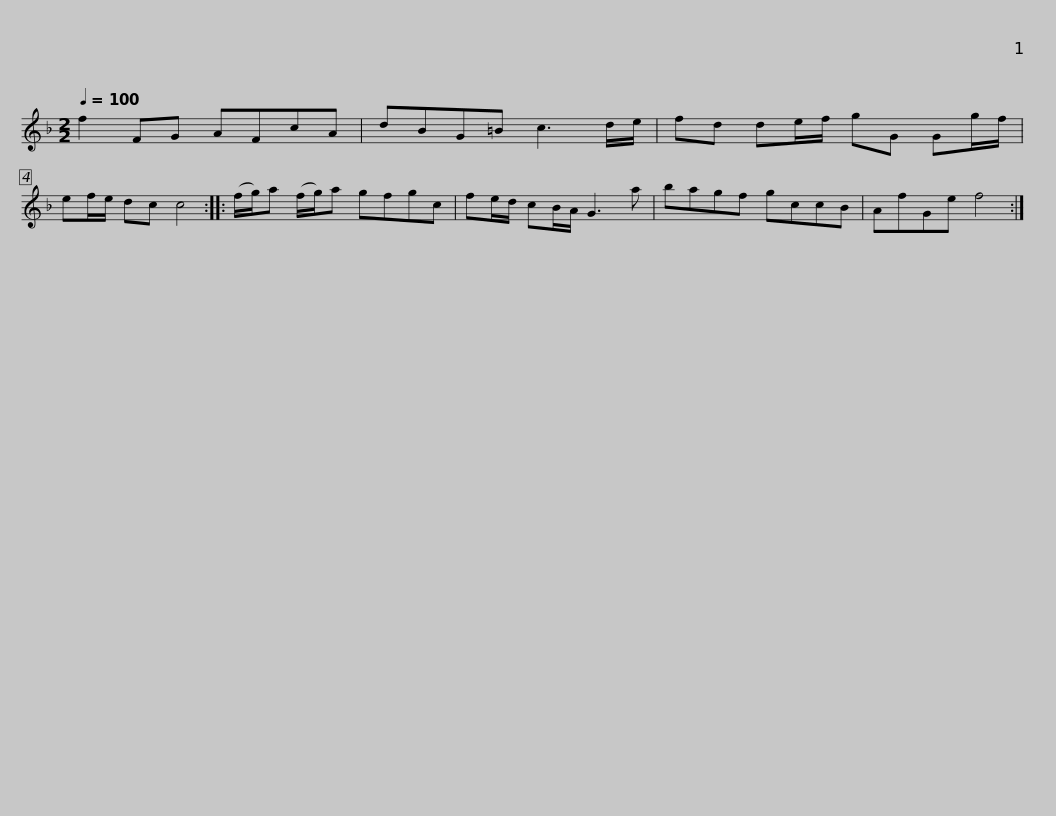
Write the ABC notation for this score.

X:1
L:1/8
Q:1/4=100
M:2/2
I:linebreak $
K:F
V:1 treble
V:1
 f2 FG AFcA | dBG=B c3 d/e/ | fd de/f/ gG Gg/f/ | ef/e/ dc c4 :: (f/g/)a (f/g/)a gfgc |$ %5
 fe/d/ cB/A/ G3 a | bagf gccB | AfGe f4 :| %8
